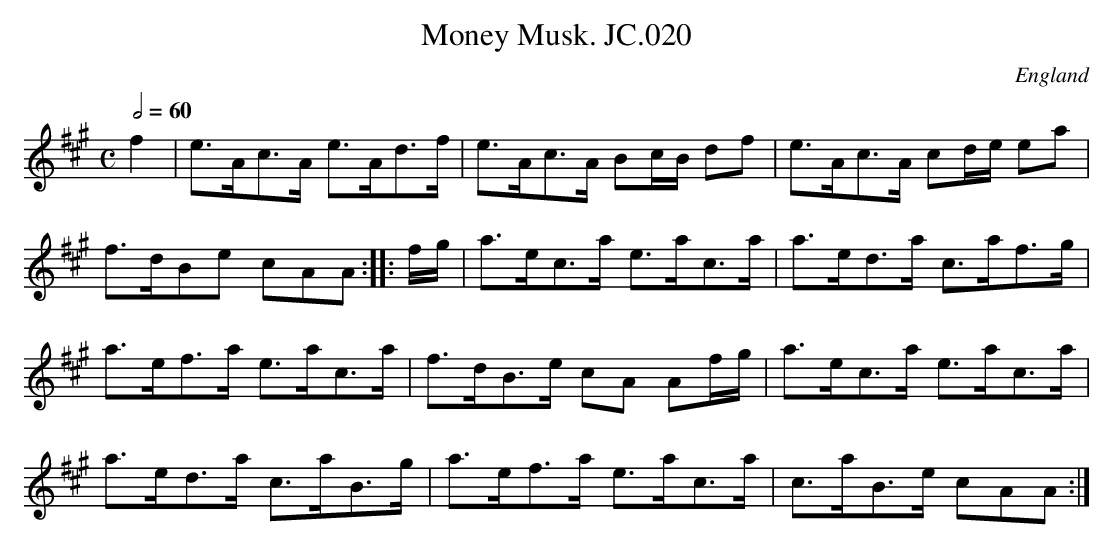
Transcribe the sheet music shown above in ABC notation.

X:1
T:Money Musk. JC.020
O:England
M:C
L:1/8
Q:2/4=60
K:A major
f2|e>Ac>A e>Ad>f|e>Ac>A Bc/B/ df|\
e>Ac>A cd/e/ ea|!f>dBe cAA:|
|:f/g/|a>ec>a e>ac>a|a>ed>a c>af>g|!
a>ef>a e>ac>a|f>dB>e cA Af/g/|a>ec>a e>ac>a|!
a>ed>a c>aB>g|a>ef>a e>ac>a|c>aB>e cAA:|
